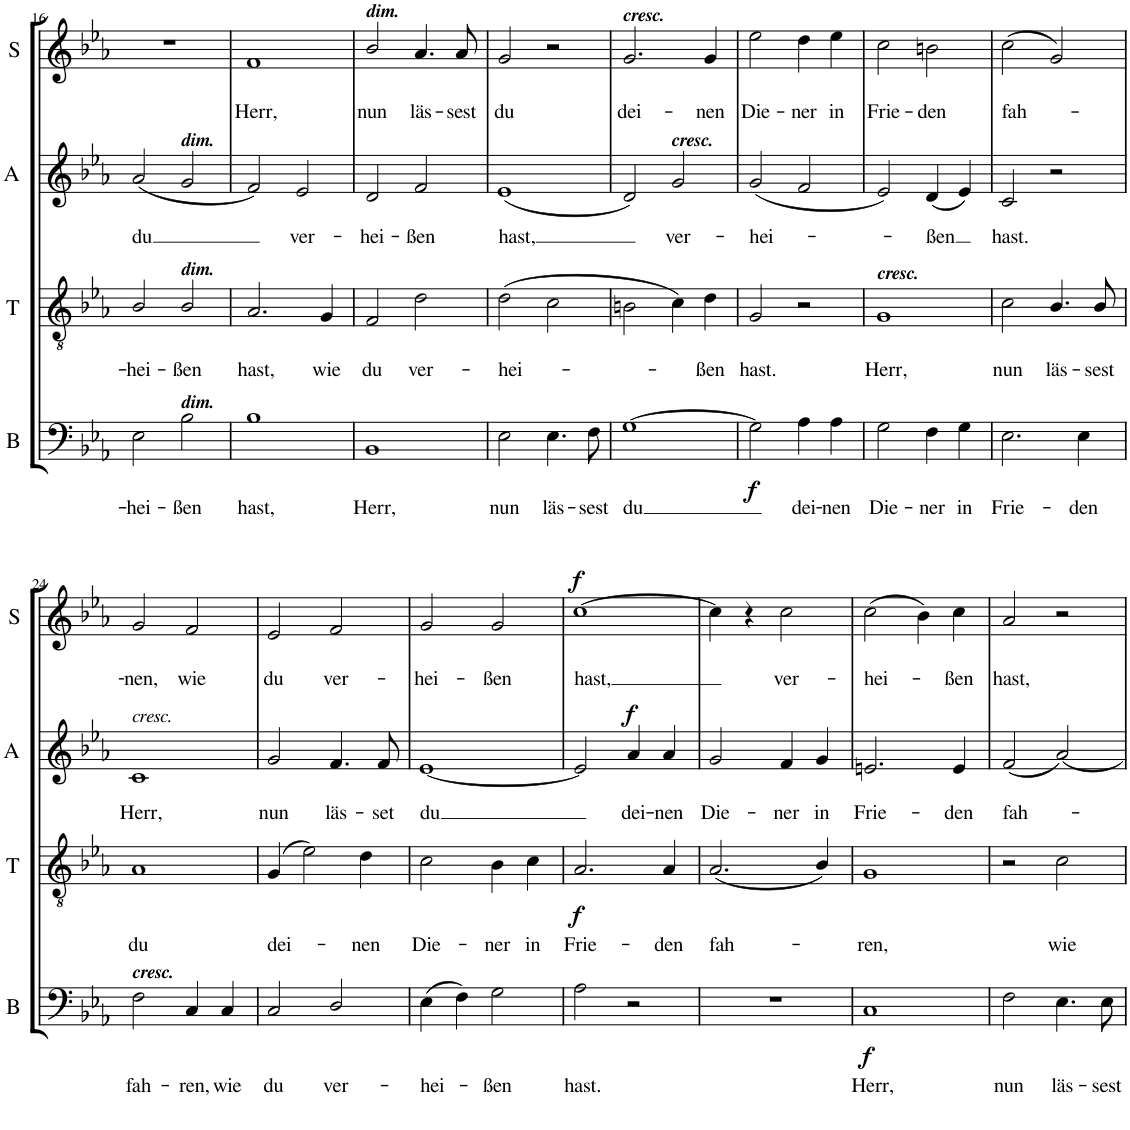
**kern	**text	**text	**dynam	**kern	**text	**text	**dynam	**kern	**text	**text	**dynam	**kern	**text	**text	**dynam
*part4	*part4	*part4	*part4	*part3	*part3	*part3	*part3	*part2	*part2	*part2	*part2	*part1	*part1	*part1	*part1
*staff4	*staff4	*staff4	*staff4	*staff3	*staff3	*staff3	*staff3	*staff2	*staff2	*staff2	*staff2	*staff1	*staff1	*staff1	*staff1
*I"Bass	*	*	*	*I"Tenor	*	*	*	*I"Alto	*	*	*	*I"Soprano	*	*	*
*I'B	*	*	*	*I'T	*	*	*	*I'A	*	*	*	*I'S	*	*	*
!!LO:PB:g=z
*clefF4	*	*	*	*clefGv2	*	*	*	*clefG2	*	*	*	*clefG2	*	*	*
*k[b-e-a-]	*	*	*	*k[b-e-a-]	*	*	*	*k[b-e-a-]	*	*	*	*k[b-e-a-]	*	*	*
*E-:	*	*	*	*E-:	*	*	*	*E-:	*	*	*	*E-:	*	*	*
*M2/2	*	*	*	*M2/2	*	*	*	*M2/2	*	*	*	*M2/2	*	*	*
=16	=16	=16	=16	=16	=16	=16	=16	=16	=16	=16	=16	=16	=16	=16	=16
!	!	!LO:LY:b	!	!	!	!LO:LY:b	!	!	!	!LO:LY:b	!	!	!	!	!
2E-\	.	-hei-	.	2B-/	.	-hei-	.	(<2a-/	.	du	.	1r	.	.	.
!	!	!	!	!	!	!	!	!LO:TX:a:Bi:t=dim.	!	!	!	!	!	!	!
!	!	!	!	!LO:TX:a:Bi:t=dim.	!	!	!	!	!	!	!	!	!	!	!
!LO:TX:a:Bi:t=dim.	!	!	!	!	!	!	!	!	!	!	!	!	!	!	!
!	!	!LO:LY:b	!	!	!	!LO:LY:b	!	!	!	!	!	!	!	!	!
2B-\	.	-ßen	.	2B-/	.	-ßen	.	2g/	.	.	.	.	.	.	.
=17	=17	=17	=17	=17	=17	=17	=17	=17	=17	=17	=17	=17	=17	=17	=17
!	!	!LO:LY:b	!	!	!	!LO:LY:b	!	!	!	!	!	!	!	!LO:LY:b	!
1B-	.	hast,	.	2.A-/	.	hast,	.	2f/)	.	.	.	1f	.	Herr,	.
!	!	!	!	!	!	!	!	!	!	!LO:LY:b	!	!	!	!	!
.	.	.	.	.	.	.	.	2e-/	.	ver-	.	.	.	.	.
!	!	!	!	!	!	!LO:LY:b	!	!	!	!	!	!	!	!	!
.	.	.	.	4G/	.	wie	.	.	.	.	.	.	.	.	.
=18	=18	=18	=18	=18	=18	=18	=18	=18	=18	=18	=18	=18	=18	=18	=18
!	!	!	!	!	!	!	!	!	!	!	!	!LO:TX:a:Bi:t=dim.	!	!	!
!	!	!LO:LY:b	!	!	!	!LO:LY:b	!	!	!	!LO:LY:b	!	!	!	!LO:LY:b	!
1BB-	.	Herr,	.	2F/	.	du	.	2d/	.	-hei-	.	2b-/	.	nun	.
!	!	!	!	!	!	!LO:LY:b	!	!	!	!LO:LY:b	!	!	!	!LO:LY:b	!
.	.	.	.	2d\	.	ver-	.	2f/	.	-ßen	.	4.a-/	.	läs-	.
!	!	!	!	!	!	!	!	!	!	!	!	!	!	!LO:LY:b	!
.	.	.	.	.	.	.	.	.	.	.	.	8a-/	.	-sest	.
=19	=19	=19	=19	=19	=19	=19	=19	=19	=19	=19	=19	=19	=19	=19	=19
!	!	!LO:LY:b	!	!	!	!LO:LY:b	!	!	!	!LO:LY:b	!	!	!	!LO:LY:b	!
2E-\	.	nun	.	(2d\	.	-hei-	.	(<1e-	.	hast,	.	2g/	.	du	.
!	!	!LO:LY:b	!	!	!	!	!	!	!	!	!	!	!	!	!
4.E-\	.	läs-	.	2c\	.	.	.	.	.	.	.	2r	.	.	.
!	!	!LO:LY:b	!	!	!	!	!	!	!	!	!	!	!	!	!
8F\	.	-sest	.	.	.	.	.	.	.	.	.	.	.	.	.
=20	=20	=20	=20	=20	=20	=20	=20	=20	=20	=20	=20	=20	=20	=20	=20
!	!	!	!	!	!	!	!	!	!	!	!	!LO:TX:a:Bi:t=cresc.	!	!	!
!	!	!LO:LY:b	!	!	!	!	!	!	!	!	!	!	!	!LO:LY:b	!
[1G	.	du	.	2Bn\	.	.	.	2d/)	.	.	.	2.g/	.	dei-	.
!	!	!	!	!	!	!	!	!LO:TX:a:Bi:t=cresc.	!	!	!	!	!	!	!
!	!	!	!	!	!	!	!	!	!	!LO:LY:b	!	!	!	!	!
.	.	.	.	4c\)	.	.	.	2g/	.	ver-	.	.	.	.	.
!	!	!	!	!	!	!LO:LY:b	!	!	!	!	!	!	!	!LO:LY:b	!
.	.	.	.	4d\	.	-ßen	.	.	.	.	.	4g/	.	-nen	.
=21	=21	=21	=21	=21	=21	=21	=21	=21	=21	=21	=21	=21	=21	=21	=21
!	!	!	!LO:DY:b	!	!	!LO:LY:b	!	!	!	!LO:LY:b	!	!	!	!LO:LY:b	!
2G\]	.	.	f	2G/	.	hast.	.	(2g/	.	-hei-	.	2ee-\	.	Die-	.
!	!	!LO:LY:b	!	!	!	!	!	!	!	!	!	!	!	!LO:LY:b	!
4A-\	.	dei-	.	2r	.	.	.	2f/	.	.	.	4dd\	.	-ner	.
!	!	!LO:LY:b	!	!	!	!	!	!	!	!	!	!	!	!LO:LY:b	!
4A-\	.	-nen	.	.	.	.	.	.	.	.	.	4ee-\	.	in	.
=22	=22	=22	=22	=22	=22	=22	=22	=22	=22	=22	=22	=22	=22	=22	=22
!	!	!	!	!LO:TX:a:Bi:t=cresc.	!	!	!	!	!	!	!	!	!	!	!
!	!	!LO:LY:b	!	!	!	!LO:LY:b	!	!	!	!	!	!	!	!LO:LY:b	!
2G\	.	Die-	.	1G	.	Herr,	.	2e-/)	.	.	.	2cc\	.	Frie-	.
!	!	!LO:LY:b	!	!	!	!	!	!	!	!LO:LY:b	!	!	!	!LO:LY:b	!
4F\	.	-ner	.	.	.	.	.	(<4d/	.	-ßen	.	2bn\	.	-den	.
!	!	!LO:LY:b	!	!	!	!	!	!	!	!	!	!	!	!	!
4G\	.	in	.	.	.	.	.	4e-/)	.	.	.	.	.	.	.
=23	=23	=23	=23	=23	=23	=23	=23	=23	=23	=23	=23	=23	=23	=23	=23
!	!	!LO:LY:b	!	!	!	!LO:LY:b	!	!	!	!LO:LY:b	!	!	!	!LO:LY:b	!
2.E-\	.	Frie-	.	2c\	.	nun	.	2c/	.	hast.	.	(2cc\	.	fah-	.
!	!	!	!	!	!	!LO:LY:b	!	!	!	!	!	!	!	!	!
.	.	.	.	4.B-/	.	läs-	.	2r	.	.	.	2g/)	.	.	.
!	!	!LO:LY:b	!	!	!	!	!	!	!	!	!	!	!	!	!
4E-\	.	-den	.	.	.	.	.	.	.	.	.	.	.	.	.
!	!	!	!	!	!	!LO:LY:b	!	!	!	!	!	!	!	!	!
.	.	.	.	8B-/	.	-sest	.	.	.	.	.	.	.	.	.
!!LO:LB:g=z
=24	=24	=24	=24	=24	=24	=24	=24	=24	=24	=24	=24	=24	=24	=24	=24
!	!	!	!	!	!	!	!	!LO:TX:a:i:t=cresc.	!	!	!	!	!	!	!
!LO:TX:a:Bi:t=cresc.	!	!	!	!	!	!	!	!	!	!	!	!	!	!	!
!	!	!LO:LY:b	!	!	!	!LO:LY:b	!	!	!	!LO:LY:b	!	!	!	!LO:LY:b	!
2F\	.	fah-	.	1A-	.	du	.	1c	.	Herr,	.	2g/	.	-nen,	.
!	!	!LO:LY:b	!	!	!	!	!	!	!	!	!	!	!	!LO:LY:b	!
4C/	.	-ren,	.	.	.	.	.	.	.	.	.	2f/	.	wie	.
!	!	!LO:LY:b	!	!	!	!	!	!	!	!	!	!	!	!	!
4C/	.	wie	.	.	.	.	.	.	.	.	.	.	.	.	.
=25	=25	=25	=25	=25	=25	=25	=25	=25	=25	=25	=25	=25	=25	=25	=25
!	!	!LO:LY:b	!	!	!	!LO:LY:b	!	!	!	!LO:LY:b	!	!	!	!LO:LY:b	!
2C/	.	du	.	(4G/	.	dei-	.	2g/	.	nun	.	2e-/	.	du	.
.	.	.	.	2e-\)	.	.	.	.	.	.	.	.	.	.	.
!	!	!LO:LY:b	!	!	!	!	!	!	!	!LO:LY:b	!	!	!	!LO:LY:b	!
2D/	.	ver-	.	.	.	.	.	4.f/	.	läs-	.	2f/	.	ver-	.
!	!	!	!	!	!	!LO:LY:b	!	!	!	!	!	!	!	!	!
.	.	.	.	4d\	.	-nen	.	.	.	.	.	.	.	.	.
!	!	!	!	!	!	!	!	!	!	!LO:LY:b	!	!	!	!	!
.	.	.	.	.	.	.	.	8f/	.	-set	.	.	.	.	.
=26	=26	=26	=26	=26	=26	=26	=26	=26	=26	=26	=26	=26	=26	=26	=26
!	!	!LO:LY:b	!	!	!	!LO:LY:b	!	!	!	!LO:LY:b	!	!	!	!LO:LY:b	!
(>4E-\	.	-hei-	.	2c\	.	Die-	.	[1e-	.	du	.	2g/	.	-hei-	.
4F\)	.	.	.	.	.	.	.	.	.	.	.	.	.	.	.
!	!	!LO:LY:b	!	!	!	!LO:LY:b	!	!	!	!	!	!	!	!LO:LY:b	!
2G\	.	-ßen	.	4B-\	.	-ner	.	.	.	.	.	2g/	.	-ßen	.
!	!	!	!	!	!	!LO:LY:b	!	!	!	!	!	!	!	!	!
.	.	.	.	4c\	.	in	.	.	.	.	.	.	.	.	.
=27	=27	=27	=27	=27	=27	=27	=27	=27	=27	=27	=27	=27	=27	=27	=27
!	!	!LO:LY:b	!	!	!	!LO:LY:b	!LO:DY:b	!	!	!	!	!	!	!LO:LY:b	!LO:DY:a
2A-\	.	hast.	.	2.A-/	.	Frie-	f	2e-/]	.	.	.	[1cc	.	hast,	f
!	!	!	!	!	!	!	!	!	!	!LO:LY:b	!LO:DY:a	!	!	!	!
2r	.	.	.	.	.	.	.	4a-/	.	dei-	f	.	.	.	.
!	!	!	!	!	!	!LO:LY:b	!	!	!	!LO:LY:b	!	!	!	!	!
.	.	.	.	4A-/	.	-den	.	4a-/	.	-nen	.	.	.	.	.
=28	=28	=28	=28	=28	=28	=28	=28	=28	=28	=28	=28	=28	=28	=28	=28
!	!	!	!	!	!	!LO:LY:b	!	!	!	!LO:LY:b	!	!	!	!	!
1r	.	.	.	(2.A-/	.	fah-	.	2g/	.	Die-	.	4cc\]	.	.	.
.	.	.	.	.	.	.	.	.	.	.	.	4r	.	.	.
!	!	!	!	!	!	!	!	!	!	!LO:LY:b	!	!	!	!LO:LY:b	!
.	.	.	.	.	.	.	.	4f/	.	-ner	.	2cc\	.	ver-	.
!	!	!	!	!	!	!	!	!	!	!LO:LY:b	!	!	!	!	!
.	.	.	.	4B-/)	.	.	.	4g/	.	in	.	.	.	.	.
=29	=29	=29	=29	=29	=29	=29	=29	=29	=29	=29	=29	=29	=29	=29	=29
!	!	!LO:LY:b	!LO:DY:b	!	!	!LO:LY:b	!	!	!	!LO:LY:b	!	!	!	!LO:LY:b	!
1C	.	Herr,	f	1G	.	-ren,	.	2.en/	.	Frie-	.	(2cc\	.	-hei-	.
.	.	.	.	.	.	.	.	.	.	.	.	4b-\)	.	.	.
!	!	!	!	!	!	!	!	!	!	!LO:LY:b	!	!	!	!LO:LY:b	!
.	.	.	.	.	.	.	.	4e/	.	-den	.	4cc\	.	-ßen	.
=30	=30	=30	=30	=30	=30	=30	=30	=30	=30	=30	=30	=30	=30	=30	=30
!	!	!LO:LY:b	!	!	!	!	!	!	!	!LO:LY:b	!	!	!	!LO:LY:b	!
2F\	.	nun	.	2r	.	.	.	(<2f/	.	fah-	.	2a-/	.	hast,	.
!	!	!LO:LY:b	!	!	!	!LO:LY:b	!	!	!	!	!	!	!	!	!
4.E-\	.	läs-	.	2c\	.	wie	.	[2a-/)	.	.	.	2r	.	.	.
!	!	!LO:LY:b	!	!	!	!	!	!	!	!	!	!	!	!	!
8E-\	.	-sest	.	.	.	.	.	.	.	.	.	.	.	.	.
=	=	=	=	=	=	=	=	=	=	=	=	=	=	=	=
*-	*-	*-	*-	*-	*-	*-	*-	*-	*-	*-	*-	*-	*-	*-	*-
